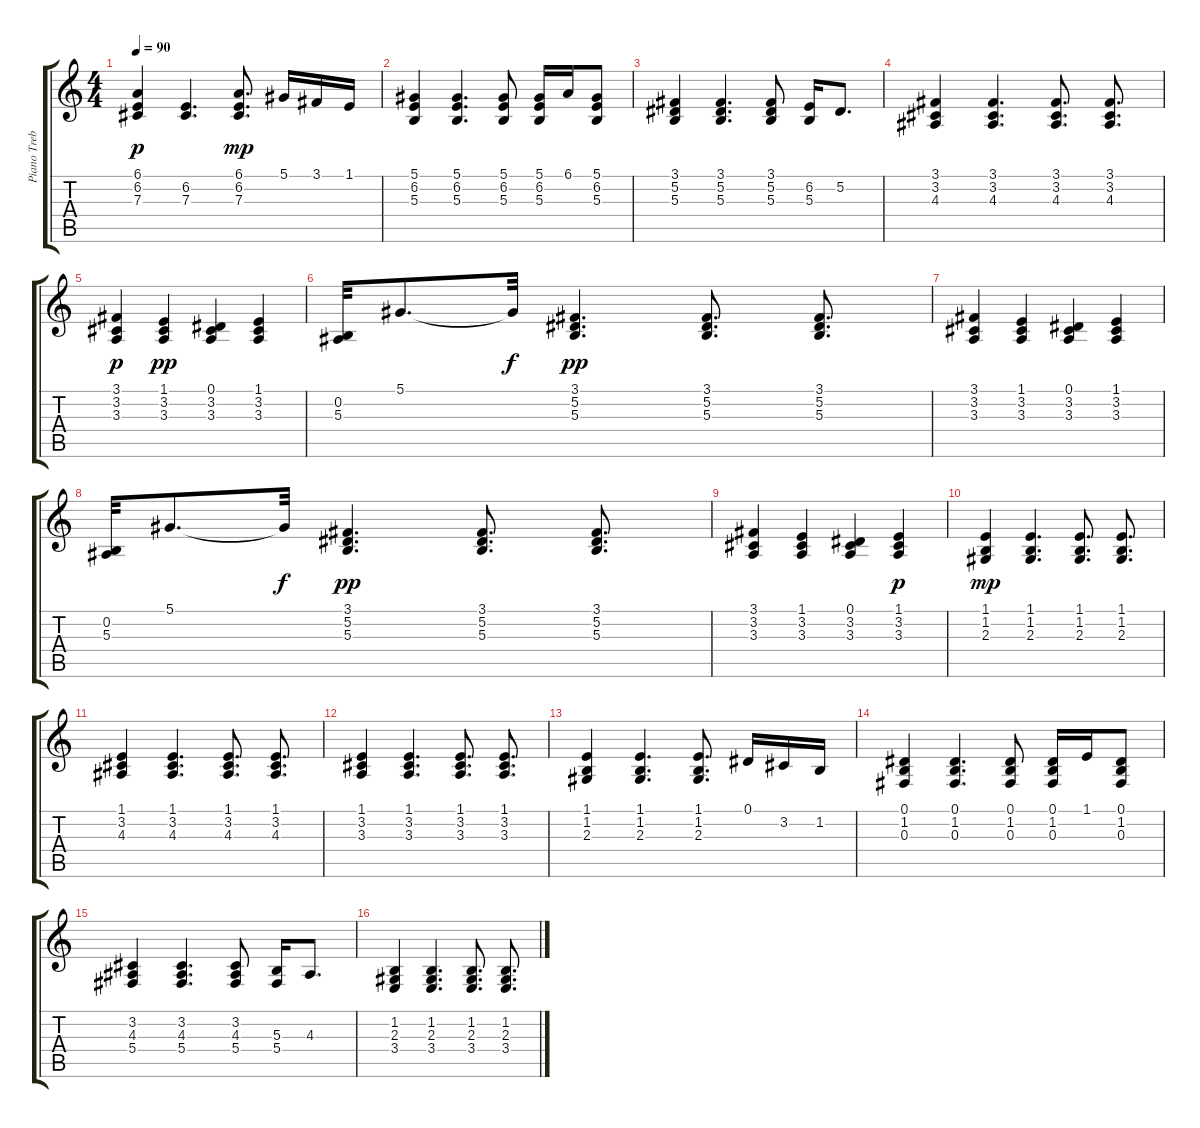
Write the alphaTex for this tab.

\track ("Piano Treble (Dizzy)" "Piano Treb") {instrument brightacousticpiano}
\staff {score tabs}
\tuning (Eb4 Bb3 Gb3 Db3 Ab2 Eb2) {hide}
\ts (4 4)
\tempo 90
\clef g2
\ks c
(6.1 6.2 7.3).4{dy p} (6.2 7.3).4{d} (6.1 6.2 7.3).8{d dy mp} 5.1.16 3.1.16 1.1.16 |
(5.1 6.2 5.3).4 (5.1 6.2 5.3).4{d} (5.1 6.2 5.3).8 (5.1 6.2 5.3).16 6.1.16 (5.1 6.2 5.3).8 |
(3.1 5.2 5.3).4 (3.1 5.2 5.3).4{d} (3.1 5.2 5.3).8 (6.2 5.3).16 5.2.8{d} |
(3.1 3.2 4.3).4 (3.1 3.2 4.3).4{d} (3.1 3.2 4.3).8{d} (3.1 3.2 4.3).8{d} |
(3.1 3.2 3.3).4{dy p} (1.1 3.2 3.3).4{dy pp} (0.1 3.2 3.3).4 (1.1 3.2 3.3).4 |
(0.2 5.3).32 5.1.8{d} 5.1{t}.32{dy f} (3.1 5.2 5.3).4{d dy pp} (3.1 5.2 5.3).8{d} (3.1 5.2 5.3).8{d} |
(3.1 3.2 3.3).4 (1.1 3.2 3.3).4 (0.1 3.2 3.3).4 (1.1 3.2 3.3).4 |
(0.2 5.3).32 5.1.8{d} 5.1{t}.32{dy f} (3.1 5.2 5.3).4{d dy pp} (3.1 5.2 5.3).8{d} (3.1 5.2 5.3).8{d} |
(3.1 3.2 3.3).4 (1.1 3.2 3.3).4 (0.1 3.2 3.3).4 (1.1 3.2 3.3).4{dy p} |
(1.1 1.2 2.3).4{dy mp} (1.1 1.2 2.3).4{d} (1.1 1.2 2.3).8{d} (1.1 1.2 2.3).8{d} |
(1.1 3.2 4.3).4 (1.1 3.2 4.3).4{d} (1.1 3.2 4.3).8{d} (1.1 3.2 4.3).8{d} |
(1.1 3.2 3.3).4 (1.1 3.2 3.3).4{d} (1.1 3.2 3.3).8{d} (1.1 3.2 3.3).8{d} |
(1.1 1.2 2.3).4 (1.1 1.2 2.3).4{d} (1.1 1.2 2.3).8{d} 0.1.16 3.2.16 1.2.16 |
(0.1 1.2 0.3).4 (0.1 1.2 0.3).4{d} (0.1 1.2 0.3).8 (0.1 1.2 0.3).16 1.1.16 (0.1 1.2 0.3).8 |
(3.2 4.3 5.4).4 (3.2 4.3 5.4).4{d} (3.2 4.3 5.4).8 (5.3 5.4).16 4.3.8{d} |
(1.2 2.3 3.4).4 (1.2 2.3 3.4).4{d} (1.2 2.3 3.4).8{d} (1.2 2.3 3.4).8{d}
